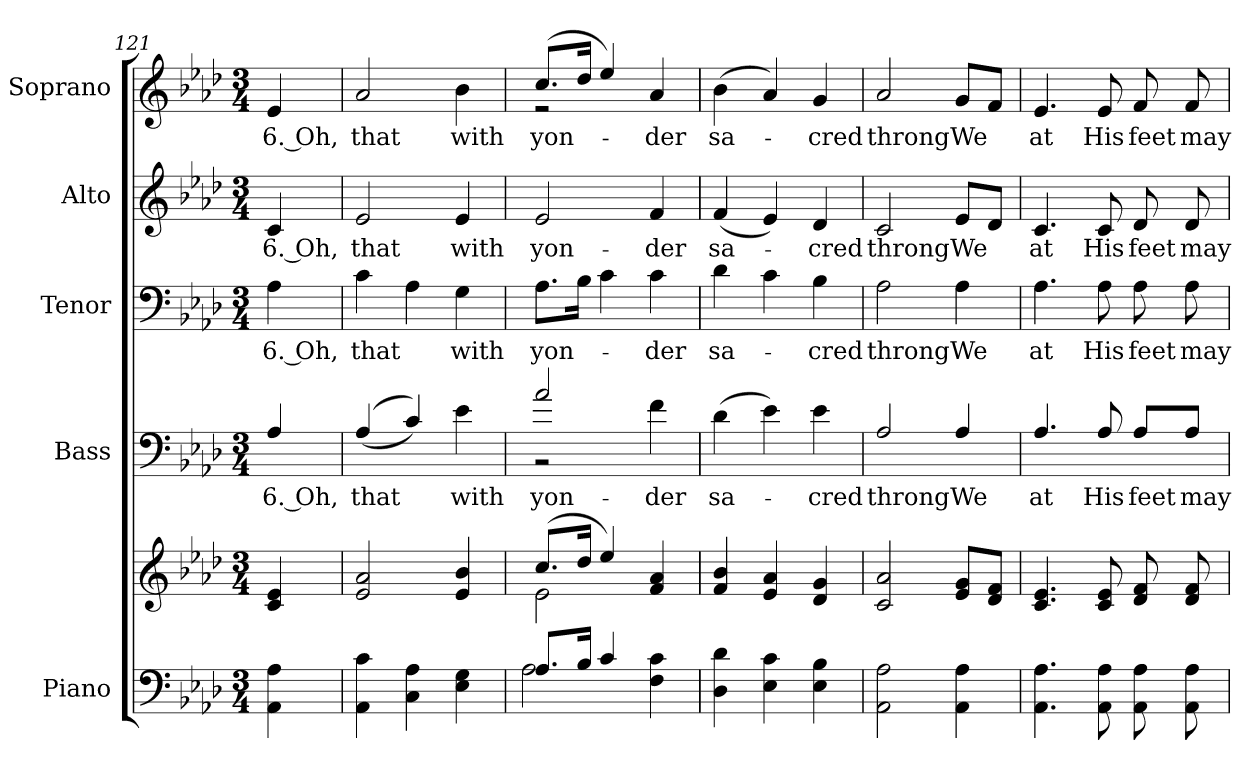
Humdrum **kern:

**kern	**kern	**kern	**text	**kern	**text	**kern	**text	**kern	**text
*part5	*part5	*part4	*part4	*part3	*part3	*part2	*part2	*part1	*part1
*staff6	*staff5	*staff4	*staff4	*staff3	*staff3	*staff2	*staff2	*staff1	*staff1
*I"Piano	*	*I"Bass	*	*I"Tenor	*	*I"Alto	*	*I"Soprano	*
*I'Pno.	*	*I'B.	*	*I'T.	*	*I'A.	*	*I'S.	*
*clefF4	*clefG2	*clefF4	*	*clefF4	*	*clefG2	*	*clefG2	*
*	*	*ITrd7c12	*	*	*	*	*	*	*
*k[b-e-a-d-]	*k[b-e-a-d-]	*k[b-e-a-d-]	*	*k[b-e-a-d-]	*	*k[b-e-a-d-]	*	*k[b-e-a-d-]	*
*f:	*f:	*f:	*	*f:	*	*f:	*	*f:	*
*M3/4	*M3/4	*M3/4	*	*M3/4	*	*M3/4	*	*M3/4	*
=121	=121	=121	=121	=121	=121	=121	=121	=121	=121
!	!	!	!LO:LY:b:color=#000000	!	!	!	!	!	!
!	!	!	!	!	!LO:LY:b:color=#000000	!	!	!	!
!	!	!	!	!	!	!	!LO:LY:b:color=#000000	!	!
!	!	!	!	!	!	!	!	!	!LO:LY:b:color=#000000
4AA-i\ 4A-i	4ci/ 4e-i	4AA-i/	6. Oh,	4A-i\	6. Oh,	4ci/	6. Oh,	4e-i/	6. Oh,
=122	=122	=122	=122	=122	=122	=122	=122	=122	=122
!	!	!	!LO:LY:b:color=#000000	!	!	!	!	!	!
!	!	!	!	!	!LO:LY:b:color=#000000	!	!	!	!
!	!	!	!	!	!	!	!LO:LY:b:color=#000000	!	!
!	!	!	!	!	!	!	!	!	!LO:LY:b:color=#000000
4AA-i\ 4ci	2e-i/ 2a-i	((4AA-i/	that	4ci\	that	2e-i/	that	2a-i/	that
4Ci\ 4A-i	.	4Ci/))	.	4A-i\	.	.	.	.	.
!	!	!	!LO:LY:b:color=#000000	!	!	!	!	!	!
!	!	!	!	!	!LO:LY:b:color=#000000	!	!	!	!
!	!	!	!	!	!	!	!LO:LY:b:color=#000000	!	!
!	!	!	!	!	!	!	!	!	!LO:LY:b:color=#000000
4E-i\ 4Gi	4e-i/ 4b-i	4E-i\	with	4Gi\	with	4e-i/	with	4b-i\	with
=123	=123	=123	=123	=123	=123	=123	=123	=123	=123
*^	*^	*	*	*	*	*	*	*	*
!	!	!	!	!	!LO:LY:b:color=#000000	!	!	!	!	!	!
*	*	*	*	*^	*	*	*	*	*	*	*
!	!	!	!	!	!	!	!	!LO:LY:b:color=#000000	!	!	!	!
!	!	!	!	!	!	!	!	!	!	!LO:LY:b:color=#000000	!	!
!	!	!	!	!	!	!	!	!	!	!	!	!LO:LY:b:color=#000000
*	*	*	*	*	*	*	*	*	*	*	*^	*
8.A-i/L	2A-i\	(8.cci/L	2e-i\	2A-i/	2r	yon-	8.A-i\L	yon-	2e-i/	yon-	(8.cci/L	2r	yon-
16B-i/Jk	.	16dd-i/Jk	.	.	.	.	16B-i\Jk	.	.	.	16dd-i/Jk	.	.
4ci/	.	4ee-i/)	.	.	.	.	4ci\	.	.	.	4ee-i/)	.	.
!	!	!	!	!	!	!LO:LY:b:color=#000000	!	!	!	!	!	!	!
!	!	!	!	!	!	!	!	!LO:LY:b:color=#000000	!	!	!	!	!
!	!	!	!	!	!	!	!	!	!	!LO:LY:b:color=#000000	!	!	!
!	!	!	!	!	!	!	!	!	!	!	!	!	!LO:LY:b:color=#000000
4Fi\ 4ci	4ryy	4fi/ 4a-i	4ryy	4Fi\	4ryy	-der	4ci\	-der	4fi/	-der	4a-i/	4ryy	-der
*v	*v	*	*	*v	*v	*	*	*	*	*	*v	*v	*
*	*v	*v	*	*	*	*	*	*	*	*
=124	=124	=124	=124	=124	=124	=124	=124	=124	=124
*^	*^	*^	*	*	*	*	*	*^	*
!	!	!	!	!	!	!LO:LY:b:color=#000000	!	!	!	!	!	!	!
*v	*v	*	*	*v	*v	*	*	*	*	*	*v	*v	*
*	*v	*v	*	*	*	*	*	*	*	*
*^	*^	*^	*	*	*	*	*	*^	*
!	!	!	!	!	!	!	!	!LO:LY:b:color=#000000	!	!	!	!	!
*v	*v	*	*	*v	*v	*	*	*	*	*	*v	*v	*
*	*v	*v	*	*	*	*	*	*	*	*
*^	*^	*^	*	*	*	*	*	*^	*
!	!	!	!	!	!	!	!	!	!	!LO:LY:b:color=#000000	!	!	!
*v	*v	*	*	*v	*v	*	*	*	*	*	*v	*v	*
*	*v	*v	*	*	*	*	*	*	*	*
*^	*^	*^	*	*	*	*	*	*^	*
!	!	!	!	!	!	!	!	!	!	!	!	!	!LO:LY:b:color=#000000
*v	*v	*	*	*v	*v	*	*	*	*	*	*v	*v	*
*	*v	*v	*	*	*	*	*	*	*	*
4D-i\ 4d-i	((4fi/ 4b-i	(4D-i\	sa-	4d-i\	sa-	(4fi/	sa-	(4b-i\	sa-
4E-i\ 4ci	4e-i/ 4a-i	4E-i\)	.	4ci\	.	4e-i/)	.	4a-i/)	.
!	!	!	!LO:LY:b:color=#000000	!	!	!	!	!	!
!	!	!	!	!	!LO:LY:b:color=#000000	!	!	!	!
!	!	!	!	!	!	!	!LO:LY:b:color=#000000	!	!
!	!	!	!	!	!	!	!	!	!LO:LY:b:color=#000000
4E-i\ 4B-i	4d-i/ 4gi	4E-i\	-cred	4B-i\	-cred	4d-i/	-cred	4gi/	-cred
=125	=125	=125	=125	=125	=125	=125	=125	=125	=125
!	!	!	!LO:LY:b:color=#000000	!	!	!	!	!	!
!	!	!	!	!	!LO:LY:b:color=#000000	!	!	!	!
!	!	!	!	!	!	!	!LO:LY:b:color=#000000	!	!
!	!	!	!	!	!	!	!	!	!LO:LY:b:color=#000000
2AA-i\ 2A-i	2ci/ 2a-i	2AA-i/	throng	2A-i\	throng	2ci/	throng	2a-i/	throng
!	!	!	!LO:LY:b:color=#000000	!	!	!	!	!	!
!	!	!	!	!	!LO:LY:b:color=#000000	!	!	!	!
!	!	!	!	!	!	!	!LO:LY:b:color=#000000	!	!
!	!	!	!	!	!	!	!	!	!LO:LY:b:color=#000000
4AA-i\ 4A-i	8e-i/ 8giL	4AA-i/	We	4A-i\	We	8e-i/L	We	8gi/L	We
.	8d-i/ 8fiJ	.	.	.	.	8d-i/J	.	8fi/J	.
=126	=126	=126	=126	=126	=126	=126	=126	=126	=126
!	!	!	!LO:LY:b:color=#000000	!	!	!	!	!	!
!	!	!	!	!	!LO:LY:b:color=#000000	!	!	!	!
!	!	!	!	!	!	!	!LO:LY:b:color=#000000	!	!
!	!	!	!	!	!	!	!	!	!LO:LY:b:color=#000000
4.AA-i\ 4.A-i	4.ci/ 4.e-i	4.AA-i/	at	4.A-i\	at	4.ci/	at	4.e-i/	at
!	!	!	!LO:LY:b:color=#000000	!	!	!	!	!	!
!	!	!	!	!	!LO:LY:b:color=#000000	!	!	!	!
!	!	!	!	!	!	!	!LO:LY:b:color=#000000	!	!
!	!	!	!	!	!	!	!	!	!LO:LY:b:color=#000000
8AA-i\ 8A-i	8ci/ 8e-i	8AA-i/	His	8A-i\	His	8ci/	His	8e-i/	His
!	!	!	!LO:LY:b:color=#000000	!	!	!	!	!	!
!	!	!	!	!	!LO:LY:b:color=#000000	!	!	!	!
!	!	!	!	!	!	!	!LO:LY:b:color=#000000	!	!
!	!	!	!	!	!	!	!	!	!LO:LY:b:color=#000000
8AA-i\ 8A-i	8d-i/ 8fi	8AA-i/L	feet	8A-i\	feet	8d-i/	feet	8fi/	feet
!	!	!	!LO:LY:b:color=#000000	!	!	!	!	!	!
!	!	!	!	!	!LO:LY:b:color=#000000	!	!	!	!
!	!	!	!	!	!	!	!LO:LY:b:color=#000000	!	!
!	!	!	!	!	!	!	!	!	!LO:LY:b:color=#000000
8AA-i\ 8A-i	8d-i/ 8fi	8AA-i/J	may	8A-i\	may	8d-i/	may	8fi/	may
=	=	=	=	=	=	=	=	=	=
*-	*-	*-	*-	*-	*-	*-	*-	*-	*-
